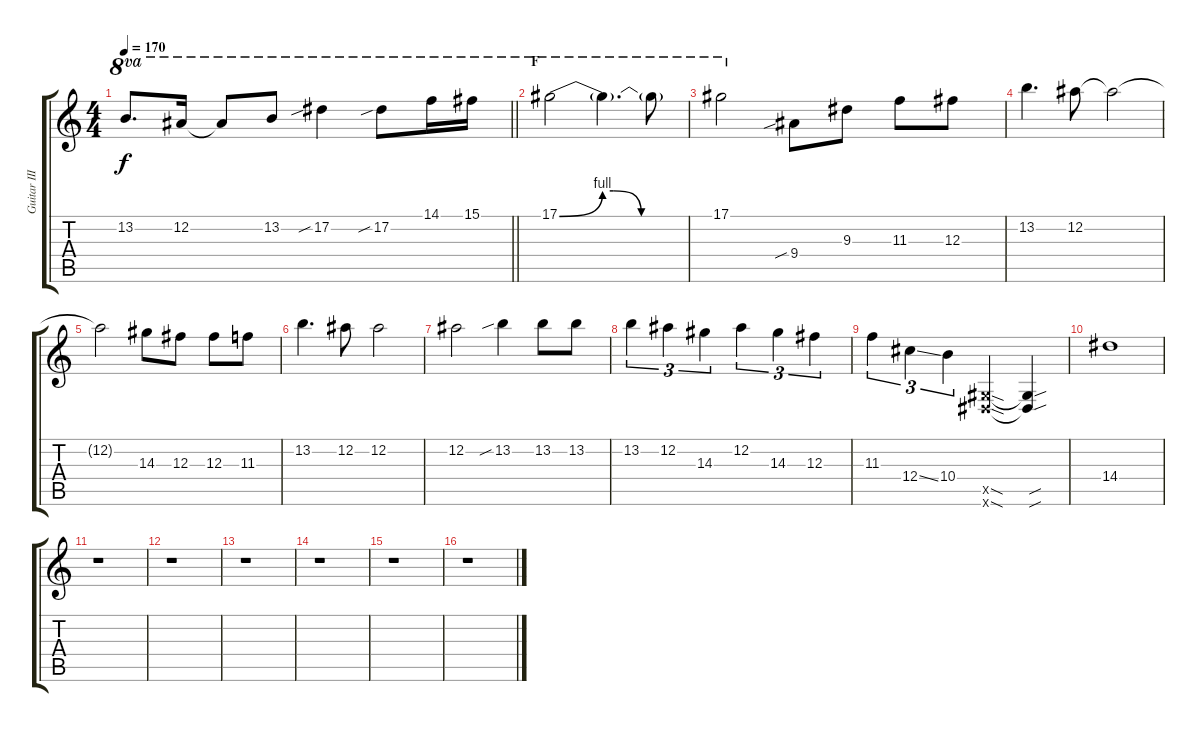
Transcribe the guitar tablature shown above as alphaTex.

\track ("Guitar IIII" "Guitar III") {instrument distortionguitar}
\staff {score tabs}
\tuning (Eb4 Bb3 Gb3 Db3 Ab2 Eb2) {hide}
\ts (4 4)
\section ("" "")
\tempo 170
\clef g2
\barLineRight lightlight
\ks c
13.2.8{d ot 8va dy f} 12.2.16{ot 8va} 12.2{t}.8{ot 8va} 13.2.8{ot 8va} 17.2{sib}.4{ot 8va} 17.2{sib}.8{ot 8va} 14.1.16{ot 8va} 15.1.16{ot 8va} |
\section ("" "F")
17.1{be (custom 0 0 20 4 25 4 38 0 60 0)}.2{ot 8va} 17.1{t}.4{d ot 8va} 17.1{t}.8{ot 8va} |
17.1.2{ot 8va} 9.4{sib}.8 9.3.8 11.3.8 12.3.8 |
13.2.4{d} 12.2.8 12.2{t}.2 |
12.2{t}.2 14.3.8 12.3.8 12.3.8 11.3.8 |
13.2.4{d} 12.2.8 12.2.2 |
12.2.2 13.2{sib}.4 13.2.8 13.2.8 |
13.2.4{tu (3 2)} 12.2.4{tu (3 2)} 14.3.4{tu (3 2)} 12.2.4{tu (3 2)} 14.3.4{tu (3 2)} 12.3.4{tu (3 2)} |
11.3.4{tu (3 2)} 12.4{ss}.4{tu (3 2)} 10.4.4{tu (3 2)} (0.5{sod x} 0.6{sod x}).4 (0.5{sou t} 0.6{sou t}).4 |
14.4.1 |
r.1 |
r.1 |
r.1 |
r.1 |
r.1 |
r.1
